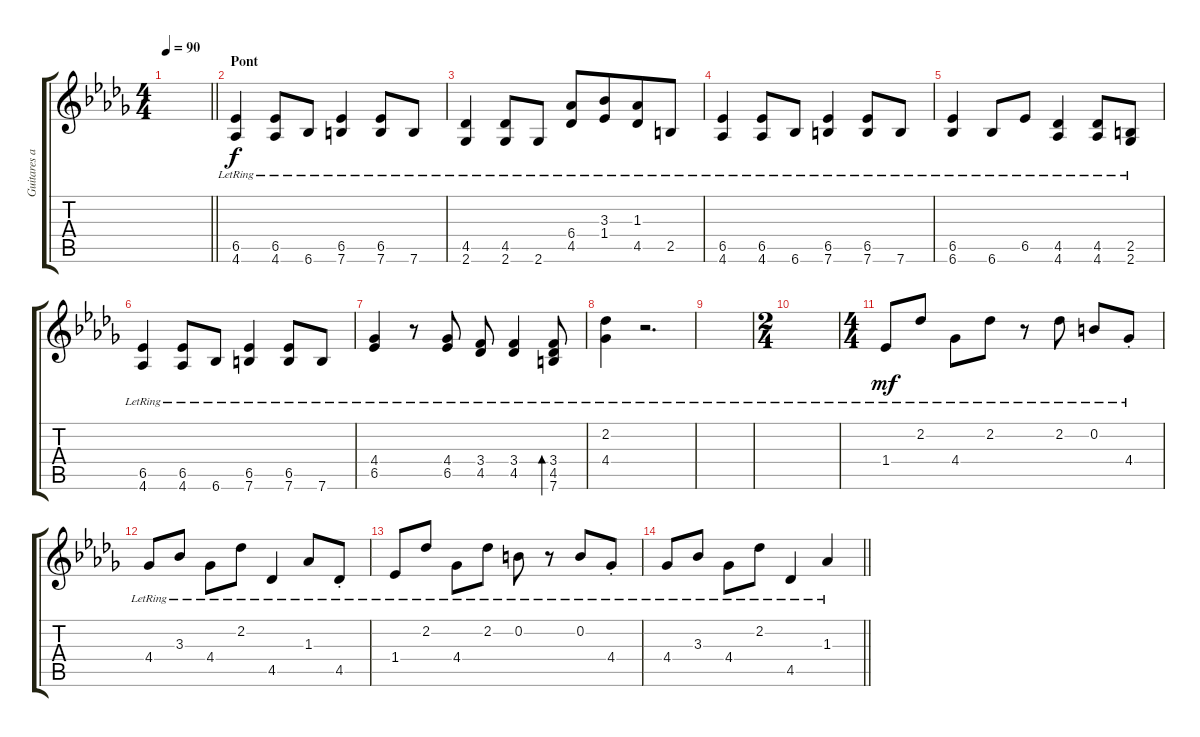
\track ("Guitares additionelles" "Guitares a") {instrument overdrivenguitar}
\staff {score tabs}
\tuning (E4 B3 G3 D3 A2 E2) {hide}
\ts (4 4)
\tempo 90
\clef g2
\barLineRight lightlight
\ks db
|
\section ("" "Pont")
(6.5{lr} 4.6{lr}).4{instrument acousticguitarsteel} (6.5{lr} 4.6{lr}).8 6.6{lr}.8 (6.5{lr} 7.6{lr}).4 (6.5{lr} 7.6{lr}).8 7.6{lr}.8 |
(4.5{lr} 2.6{lr}).4 (4.5{lr} 2.6{lr}).8 2.6{lr}.8 (6.4{lr} 4.5{lr}).8 (3.3{lr} 1.4{lr}).8{beam merge} (1.3{lr} 4.5{lr}).8 2.5{lr}.8 |
(6.5{lr} 4.6{lr}).4 (6.5{lr} 4.6{lr}).8 6.6{lr}.8 (6.5{lr} 7.6{lr}).4 (6.5{lr} 7.6{lr}).8 7.6{lr}.8 |
(6.5{lr} 6.6{lr}).4 6.6{lr}.8 6.5{lr}.8 (4.5{lr} 4.6{lr}).4 (4.5{lr} 4.6{lr}).8 (2.5{lr} 2.6{lr}).8 |
(6.5{lr} 4.6{lr}).4 (6.5{lr} 4.6{lr}).8 6.6{lr}.8 (6.5{lr} 7.6{lr}).4 (6.5{lr} 7.6{lr}).8 7.6{lr}.8 |
(4.4{lr} 6.5{lr}).4 r.8 (4.4{lr} 6.5{lr}).8 (3.4{lr} 4.5{lr}).8 (3.4{lr} 4.5{lr}).4 (3.4{lr} 4.5{lr} 7.6{lr}).8{bd 30} |
(2.2{lr} 4.4{lr}).4 r.2{d} |
|
\ts (2 4)
|
\ts (4 4)
1.4{lr}.8{dy mf volume 11 instrument acousticguitarsteel} 2.2{lr}.8 4.4{lr}.8 2.2{lr}.8 r.8 2.2{lr}.8 0.2{lr}.8 4.4{st lr}.8 |
4.4{lr}.8 3.3{lr}.8 4.4{lr}.8 2.2{lr}.8 4.5{lr}.4 1.3{lr}.8 4.5{st lr}.8 |
1.4{lr}.8 2.2{lr}.8 4.4{lr}.8 2.2{lr}.8 0.2{lr}.8 r.8 0.2{lr}.8 4.4{st lr}.8 |
\barLineRight lightlight
4.4{lr}.8 3.3{lr}.8 4.4{lr}.8 2.2{lr}.8 4.5{lr}.4 1.3{lr}.4
